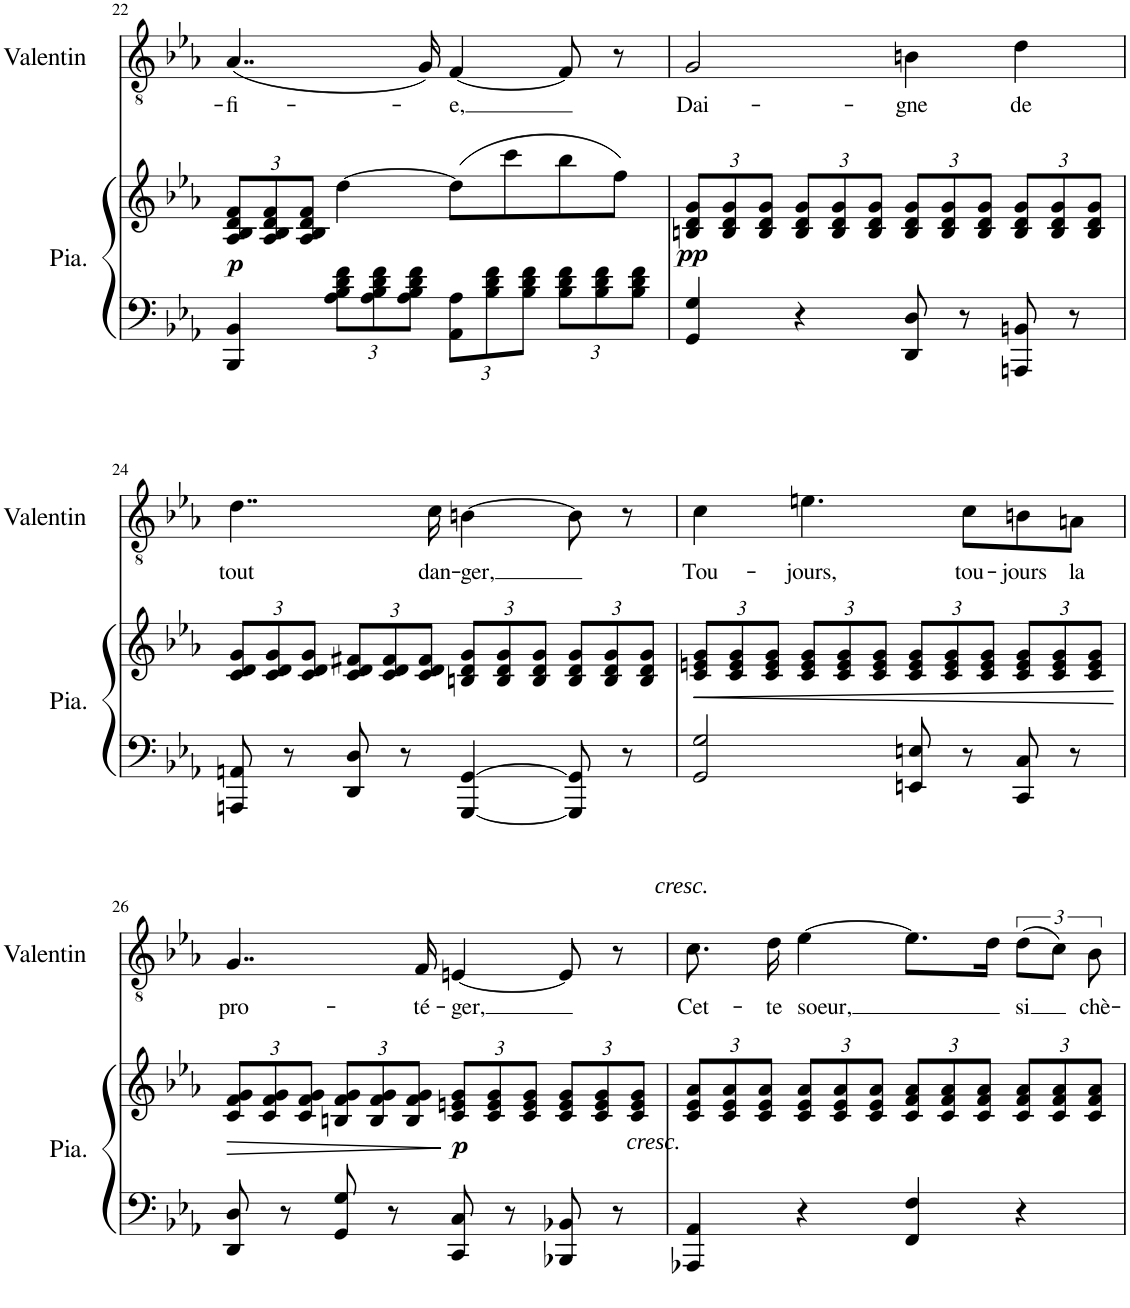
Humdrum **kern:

**kern	**kern	**dynam	**kern	**text
*part2	*part2	*part2	*part1	*part1
*staff3	*staff2	*staff2/3	*staff1	*staff1
*I"Piano	*	*	*I"Valentin	*
*I'Pia.	*	*	*I'Valentin	*
!!LO:PB:g=z
*clefF4	*clefG2	*	*clefGv2	*
*k[b-e-a-]	*k[b-e-a-]	*	*k[b-e-a-]	*
*M4/4	*M4/4	*	*M4/4	*
*	*Xbrackettup	*	*	*
=22	=22	=22	=22	=22
!	!	!LO:DY:b	!	!LO:LY:b
4BBB-/ 4BB-/	12A-/ 12B-/ 12d/ 12f/L	p	(4..A-/	-fi-
.	12A-/ 12B-/ 12d/ 12f/	.	.	.
.	12A-/ 12B-/ 12d/ 12f/J	.	.	.
*Xbrackettup	*	*	*	*
12A-\ 12B-\ 12d\ 12f\L	[4dd\	.	.	.
12A-\ 12B-\ 12d\ 12f\	.	.	.	.
12A-\ 12B-\ 12d\ 12f\J	.	.	.	.
.	.	.	16G/)	.
!	!	!	!	!LO:LY:b
12AA-\ 12A-\L	(8dd\L]	.	[4F/	-e,
12B-\ 12d\ 12f\	.	.	.	.
.	8ccc\	.	.	.
12B-\ 12d\ 12f\J	.	.	.	.
12B-\ 12d\ 12f\L	8bb-\	.	8F/]	.
12B-\ 12d\ 12f\	.	.	.	.
.	8ff\J)	.	8r	.
12B-\ 12d\ 12f\J	.	.	.	.
=23	=23	=23	=23	=23
!	!	!LO:DY:b	!	!LO:LY:b
4GG/ 4G/	12Bn/ 12d/ 12g/L	pp	2G/	Dai-
.	12B/ 12d/ 12g/	.	.	.
.	12B/ 12d/ 12g/J	.	.	.
4r	12B/ 12d/ 12g/L	.	.	.
.	12B/ 12d/ 12g/	.	.	.
.	12B/ 12d/ 12g/J	.	.	.
!	!	!	!	!LO:LY:b
8DD/ 8D/	12B/ 12d/ 12g/L	.	4Bn\	-gne
.	12B/ 12d/ 12g/	.	.	.
8r	.	.	.	.
.	12B/ 12d/ 12g/J	.	.	.
!	!	!	!	!LO:LY:b
8AAAn/ 8BBn/	12B/ 12d/ 12g/L	.	4d\	de
.	12B/ 12d/ 12g/	.	.	.
8r	.	.	.	.
.	12B/ 12d/ 12g/J	.	.	.
!!LO:LB:g=z
=24	=24	=24	=24	=24
!	!	!	!	!LO:LY:b
8AAAn/ 8AAn/	12c/ 12d/ 12g/L	.	4..d\	tout
.	12c/ 12d/ 12g/	.	.	.
8r	.	.	.	.
.	12c/ 12d/ 12g/J	.	.	.
8DD/ 8D/	12c/ 12d/ 12f#X/L	.	.	.
.	12c/ 12d/ 12f#/	.	.	.
8r	.	.	.	.
.	12c/ 12d/ 12f#/J	.	.	.
!	!	!	!	!LO:LY:b
.	.	.	16c\	dan-
!	!	!	!	!LO:LY:b
[4GGG/ [4GG/	12Bn/ 12d/ 12g/L	.	[4Bn\	-ger,
.	12B/ 12d/ 12g/	.	.	.
.	12B/ 12d/ 12g/J	.	.	.
8GGG/] 8GG/]	12B/ 12d/ 12g/L	.	8B\]	.
.	12B/ 12d/ 12g/	.	.	.
8r	.	.	8r	.
.	12B/ 12d/ 12g/J	.	.	.
=25	=25	=25	=25	=25
!	!	!LO:HP:b	!	!LO:LY:b
2GG/ 2G/	12c/ 12en/ 12g/L	<	4c\	Tou-
.	12c/ 12e/ 12g/	.	.	.
.	12c/ 12e/ 12g/J	.	.	.
!	!	!	!	!LO:LY:b
.	12c/ 12e/ 12g/L	.	4.en\	-jours,
.	12c/ 12e/ 12g/	.	.	.
.	12c/ 12e/ 12g/J	.	.	.
8EEn/ 8En/	12c/ 12e/ 12g/L	.	.	.
.	12c/ 12e/ 12g/	.	.	.
!	!	!	!	!LO:LY:b
8r	.	.	8c\L	tou-
.	12c/ 12e/ 12g/J	.	.	.
!	!	!	!	!LO:LY:b
8CC/ 8C/	12c/ 12e/ 12g/L	.	8Bn\	-jours
.	12c/ 12e/ 12g/	.	.	.
!	!	!	!	!LO:LY:b
8r	.	.	8An\J	la
.	12c/ 12e/ 12g/J	.	.	.
.	.	[	.	.
!!LO:LB:g=z
=26	=26	=26	=26	=26
!	!	!LO:HP:b	!	!LO:LY:b
8DD/ 8D/	12c/ 12f/ 12g/L	>	4..G/	pro-
.	12c/ 12f/ 12g/	.	.	.
8r	.	.	.	.
.	12c/ 12f/ 12g/J	.	.	.
8GG/ 8G/	12Bn/ 12f/ 12g/L	.	.	.
.	12B/ 12f/ 12g/	.	.	.
8r	.	.	.	.
.	12B/ 12f/ 12g/J	.	.	.
!	!	!	!	!LO:LY:b
.	.	.	16F/	-té-
!	!	!LO:DY:n=1:b	!	!LO:LY:b
8CC/ 8C/	12c/ 12en/ 12g/L	] p	[4En/	-ger,
.	12c/ 12e/ 12g/	.	.	.
8r	.	.	.	.
.	12c/ 12e/ 12g/J	.	.	.
8BBB-X/ 8BB-X/	12c/ 12e/ 12g/L	.	8E/]	.
.	12c/ 12e/ 12g/	.	.	.
8r	.	.	8r	.
.	12c/ 12e/ 12g/J	.	.	.
=27	=27	=27	=27	=27
!	!	!	!LO:TX:a:i:t=cresc.	!
!LO:TX:a:i:t=cresc.	!	!	!	!
!	!	!	!	!LO:LY:b
4AAA-X/ 4AA-/	12c/ 12e-/ 12a-/L	.	8.c\	Cet-
.	12c/ 12e-/ 12a-/	.	.	.
.	12c/ 12e-/ 12a-/J	.	.	.
!	!	!	!	!LO:LY:b
.	.	.	16d\	-te
!	!	!	!	!LO:LY:b
4r	12c/ 12e-/ 12a-/L	.	[4e-\	soeur,
.	12c/ 12e-/ 12a-/	.	.	.
.	12c/ 12e-/ 12a-/J	.	.	.
4FF/ 4F/	12c/ 12f/ 12a-/L	.	8.e-\L]	.
.	12c/ 12f/ 12a-/	.	.	.
.	12c/ 12f/ 12a-/J	.	.	.
.	.	.	16d\Jk	.
!	!	!	!	!LO:LY:b
4r	12c/ 12f/ 12a-/L	.	(12d\L	si
.	12c/ 12f/ 12a-/	.	12c\J)	.
!	!	!	!	!LO:LY:b
.	12c/ 12f/ 12a-/J	.	12B-\	chè-
=	=	=	=	=
*-	*-	*-	*-	*-
